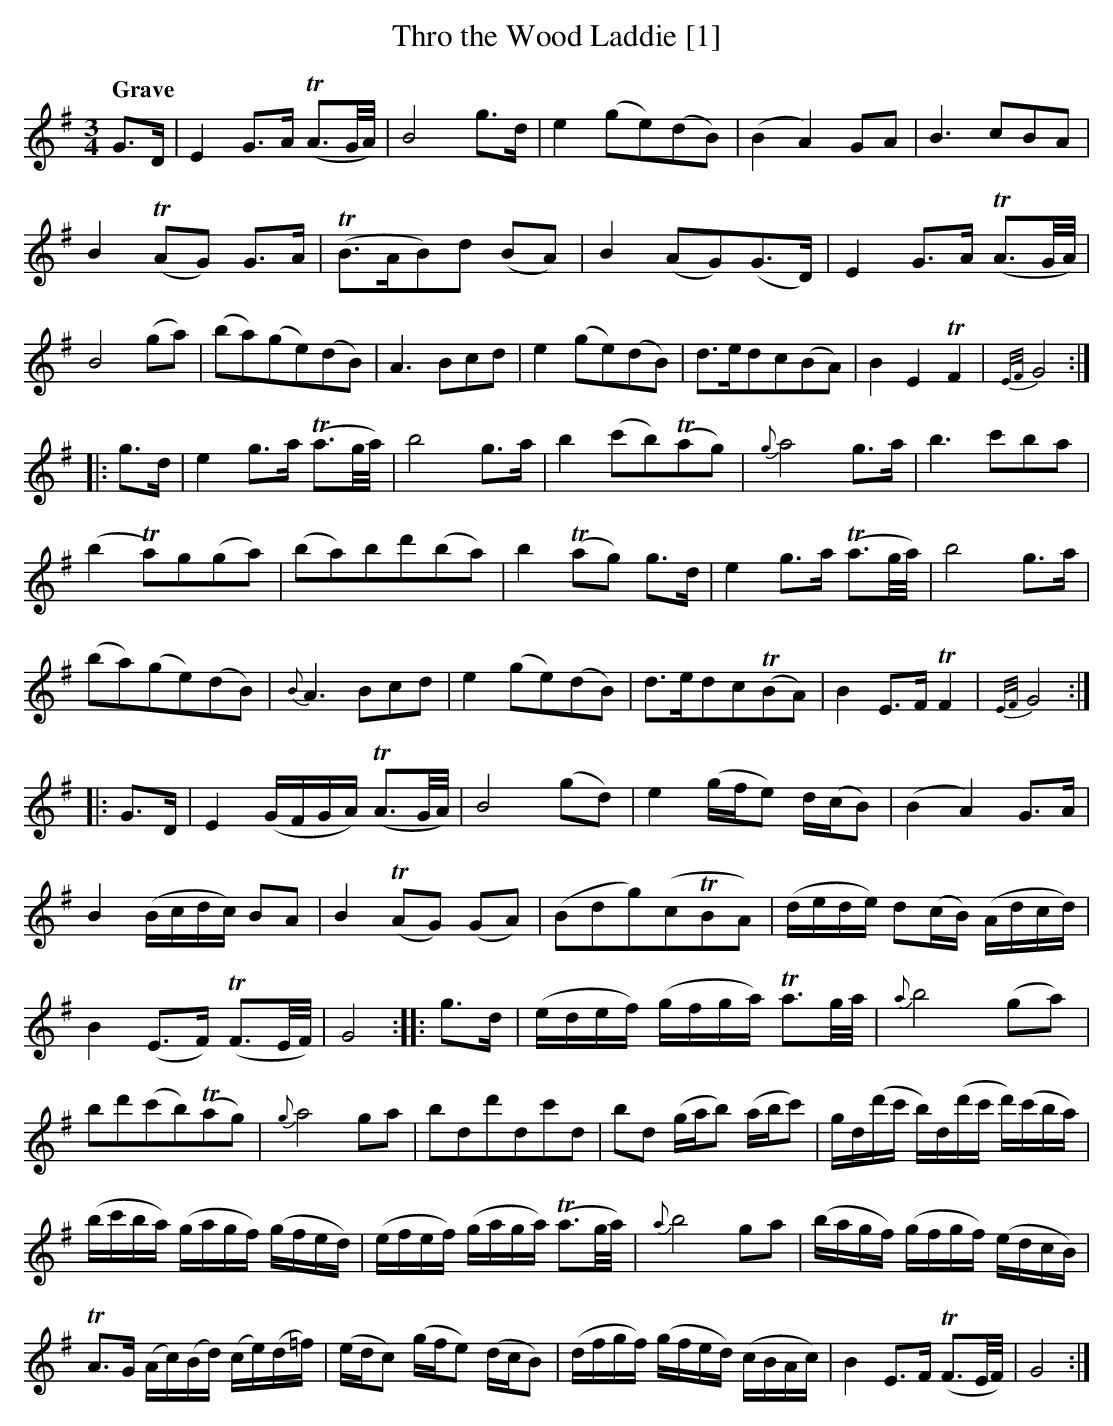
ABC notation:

X:1
T:Thro the Wood Laddie [1]
M:3/4
L:1/8
Q:"Grave"
K:G
G>D | E2 G>A T(A>G/2A/4) | B4 g>d | e2 (ge)(dB) | (B2A2) GA | B3 cBA |
B2 T(AG) G>A | T(B>AB)d (BA) | B2 (AG)(G>D) | E2 G>A T(A>G/2A/4) |
B4 (ga) | (ba)(ge)(dB) | A3 Bcd | e2 (ge)(dB) | d>edc(BA) | B2E2TF2 | {E/F/}G4 :|
|: g>d | e2 g>a T(a>g/2a/4) | b4 g>a | b2 (c'b)T(ag) | {g}a4 g>a | b3 c'ba |
(b2 Ta)g(ga) | (ba)bd'(ba) | b2 T(ag) g>d | e2 g>a T(a>g/2a/4) | b4 g>a |
(ba)(ge)(dB) | {B}A3 Bcd | e2 (ge)(dB) | d>edcT(BA) | B2 E>F TF2 | {E/F/} G4 :|
|: G>D | E2 (G/F/G/A/) T(A>G/2A/4) | B4 (gd) | e2 (g/f/e) d/(c/B) | (B2A2) G>A |
B2 (B/c/d/c/) BA | B2 T(AG) (GA) | (Bdg)(cTBA) | (d/e/d/e/) d(c/B/) (A/d/c/d/) |
B2 (E>F) T(F>E/2F/4) | G4 :: g>d | (e/d/e/f/) (g/f/g/a/) Ta>g/2a/4 | {a}b4 (ga) |
bd'(c'b)T(ag) | {g}a4 ga | bdd'dc'd | bd (g/a/b) (a/b/c') | g/d/(d'/c'/ b/)d/(d'/c'/ d'/)(c'/b/a/) |
(b/c'/b/a/) (g/a/g/f/) (g/f/e/d/) | (e/f/e/f/) (g/a/g/a/) T(a>g/2a/4) | {a}b4 ga | (b/a/g/f/) (g/f/g/f/) (e/d/c/B/) |
TA>G (A/c/)(B/d/) (c/e/)(d/=f/) | (e/d/c) (g/f/e) (d/c/B) | (d/f/g/f/) (g/f/e/d/) (c/B/A/c/) | B2 E>F T(F>E/2F/4) | G4 :|
